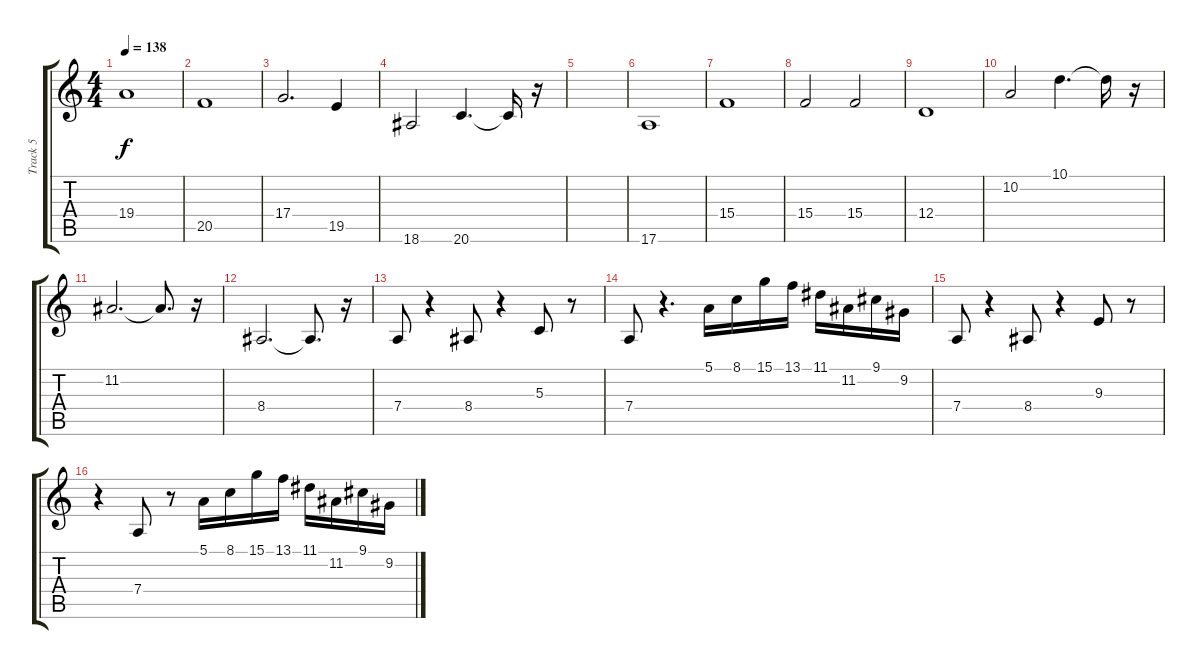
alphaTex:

\track ("Track 5" "Track 5") {instrument frenchhorn}
\staff {score tabs}
\tuning (E4 B3 G3 D3 A2 E2) {hide}
\ts (4 4)
\tempo 138
\clef g2
\ks c
19.4.1{dy f} |
20.5.1 |
17.4.2{d} 19.5.4 |
18.6.2 20.6.4{d} 20.6{t}.16 r.16 |
|
17.6.1 |
15.4.1 |
15.4.2 15.4.2 |
12.4.1 |
10.2.2 10.1.4{d} 10.1{t}.16 r.16 |
11.2.2{d} 11.2{t}.8{d} r.16 |
8.4.2{d} 8.4{t}.8{d} r.16 |
7.4.8 r.4 8.4.8 r.4 5.3.8 r.8 |
7.4.8 r.4{d} 5.1.16 8.1.16 15.1.16 13.1.16 11.1.16 11.2.16 9.1.16 9.2.16 |
7.4.8 r.4 8.4.8 r.4 9.3.8 r.8 |
r.4 7.4.8 r.8 5.1.16 8.1.16 15.1.16 13.1.16 11.1.16 11.2.16 9.1.16 9.2.16
